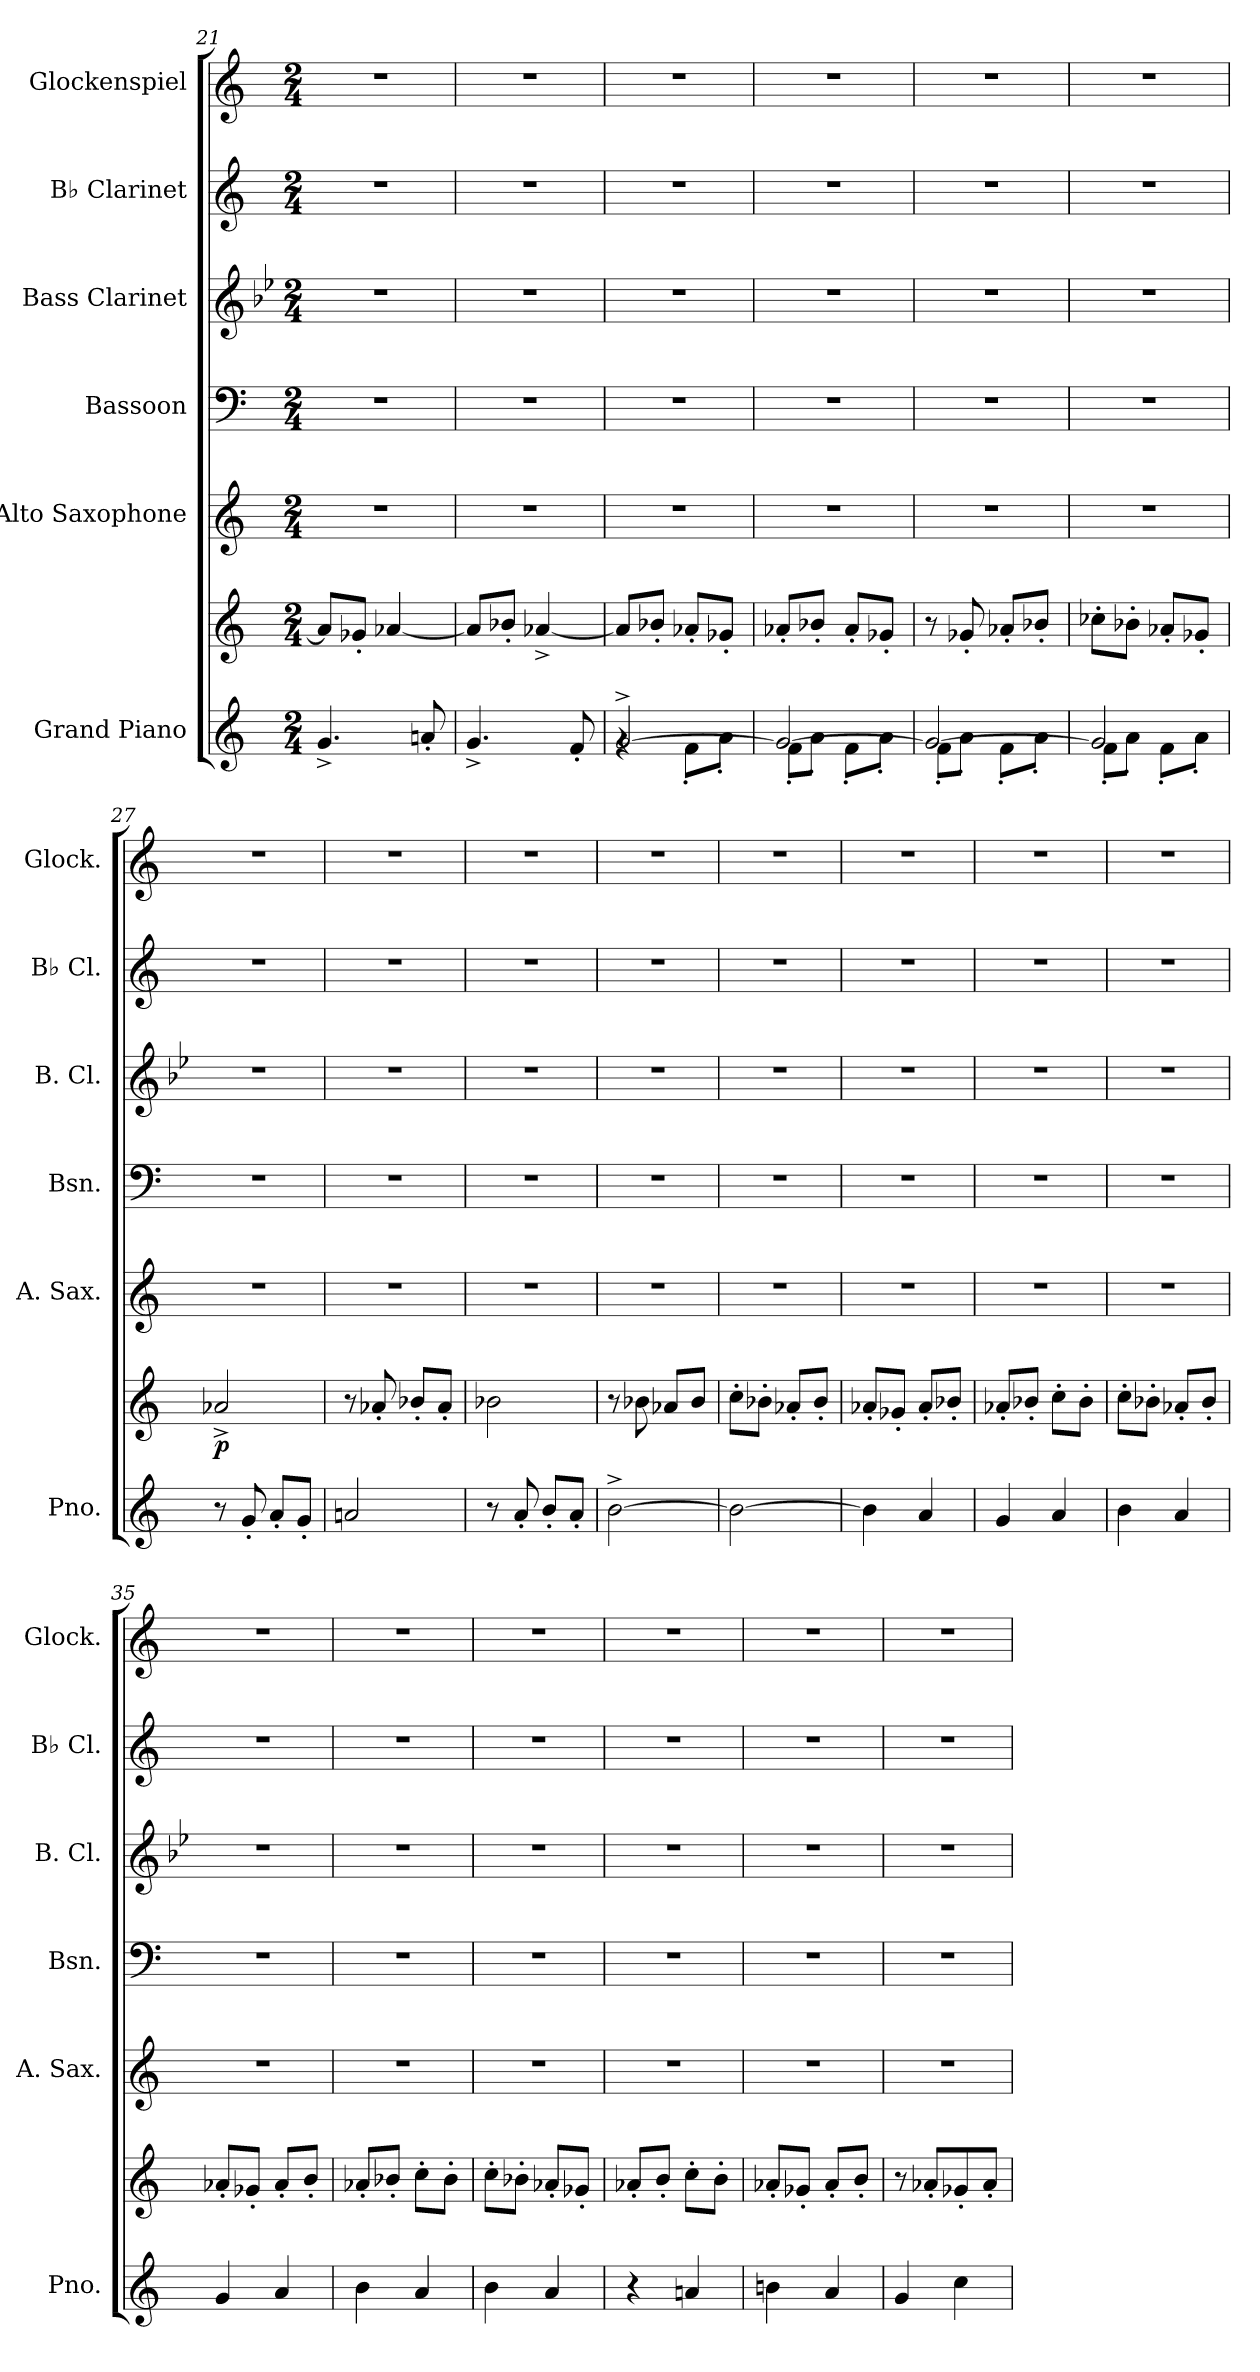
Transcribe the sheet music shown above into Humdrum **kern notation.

**kern	**kern	**dynam	**kern	**kern	**kern	**kern	**kern
*part6	*part6	*part6	*part5	*part4	*part3	*part2	*part1
*staff7	*staff6	*staff6/7	*staff5	*staff4	*staff3	*staff2	*staff1
*I"Grand Piano	*	*	*I"Alto Saxophone	*I"Bassoon	*I"Bass Clarinet	*I"B♭ Clarinet	*I"Glockenspiel
*I'Pno.	*	*	*I'A. Sax.	*I'Bsn.	*I'B. Cl.	*I'B♭ Cl.	*I'Glock.
*clefG2	*clefG2	*	*clefG2	*clefF4	*clefG2	*clefG2	*clefG2
*	*	*	*ITrd5c9	*	*ITrd8c14	*ITrd1c2	*ITrd-14c-24
*k[]	*k[]	*	*k[b-e-a-]	*k[]	*k[b-e-]	*k[b-e-]	*k[]
*M2/4	*M2/4	*	*M2/4	*M2/4	*M2/4	*M2/4	*M2/4
=21	=21	=21	=21	=21	=21	=21	=21
4.g^/	8a-/L]	.	2r	2r	2r	2r	2r
.	8g-X'/J	.	.	.	.	.	.
.	[4a-X/	.	.	.	.	.	.
8an'/	.	.	.	.	.	.	.
=22	=22	=22	=22	=22	=22	=22	=22
4.g^/	8a-i/L]	.	2r	2r	2r	2r	2r
.	8b-X'/J	.	.	.	.	.	.
.	[4a-^/	.	.	.	.	.	.
8f'/	.	.	.	.	.	.	.
=23	=23	=23	=23	=23	=23	=23	=23
*^	*	*	*	*	*	*	*
[2g^/	4rg	8a-/L]	.	2r	2r	2r	2r	2r
.	.	8b-X'/J	.	.	.	.	.	.
.	8f'\L	8a-X'/L	.	.	.	.	.	.
.	8a'\J	8g-X'/J	.	.	.	.	.	.
=24	=24	=24	=24	=24	=24	=24	=24	=24
2g/_	8f'\L	8a-X'/L	.	2r	2r	2r	2r	2r
.	8a'\J	8b-X'/J	.	.	.	.	.	.
.	8f'\L	8a-'/L	.	.	.	.	.	.
.	8a'\J	8g-X'/J	.	.	.	.	.	.
!!LO:PB:g=z
=25	=25	=25	=25	=25	=25	=25	=25	=25
2g/_	8f'\L	8r	.	2r	2r	2r	2r	2r
.	8a'\J	8g-X'/	.	.	.	.	.	.
.	8f'\L	8a-X'/L	.	.	.	.	.	.
.	8a'\J	8b-X'/J	.	.	.	.	.	.
=26	=26	=26	=26	=26	=26	=26	=26	=26
2g/]	8f'\L	8cc-X'\L	.	2r	2r	2r	2r	2r
.	8a'\J	8b-X'\J	.	.	.	.	.	.
.	8f'\L	8a-X'/L	.	.	.	.	.	.
.	8a'\J	8g-X'/J	.	.	.	.	.	.
=27	=27	=27	=27	=27	=27	=27	=27	=27
!	!	!	!LO:DY:b	!	!	!	!	!
*v	*v	*	*	*	*	*	*	*
8r	2a-X^/	p	2r	2r	2r	2r	2r
8g'/	.	.	.	.	.	.	.
8a'/L	.	.	.	.	.	.	.
8g'/J	.	.	.	.	.	.	.
=28	=28	=28	=28	=28	=28	=28	=28
2an/	8r	.	2r	2r	2r	2r	2r
.	8a-X'/	.	.	.	.	.	.
.	8b-X'/L	.	.	.	.	.	.
.	8a-'/J	.	.	.	.	.	.
=29	=29	=29	=29	=29	=29	=29	=29
8r	2b-X\	.	2r	2r	2r	2r	2r
8a'/	.	.	.	.	.	.	.
8b'/L	.	.	.	.	.	.	.
8a'/J	.	.	.	.	.	.	.
=30	=30	=30	=30	=30	=30	=30	=30
[2b^\	8r	.	2r	2r	2r	2r	2r
.	8b-X\	.	.	.	.	.	.
.	8a-X/L	.	.	.	.	.	.
.	8b-/J	.	.	.	.	.	.
=31	=31	=31	=31	=31	=31	=31	=31
2b\_	8cc'\L	.	2r	2r	2r	2r	2r
.	8b-X'\J	.	.	.	.	.	.
.	8a-X'/L	.	.	.	.	.	.
.	8b-'/J	.	.	.	.	.	.
!!LO:PB:g=z
=32	=32	=32	=32	=32	=32	=32	=32
4b\]	8a-X'/L	.	2r	2r	2r	2r	2r
.	8g-X'/J	.	.	.	.	.	.
4a/	8a-'/L	.	.	.	.	.	.
.	8b-X'/J	.	.	.	.	.	.
=33	=33	=33	=33	=33	=33	=33	=33
4g/	8a-X'/L	.	2r	2r	2r	2r	2r
.	8b-X'/J	.	.	.	.	.	.
4a/	8cc'\L	.	.	.	.	.	.
.	8b-'\J	.	.	.	.	.	.
=34	=34	=34	=34	=34	=34	=34	=34
4b\	8cc'\L	.	2r	2r	2r	2r	2r
.	8b-X'\J	.	.	.	.	.	.
4a/	8a-X'/L	.	.	.	.	.	.
.	8b-'/J	.	.	.	.	.	.
=35	=35	=35	=35	=35	=35	=35	=35
4g/	8a-X'/L	.	2r	2r	2r	2r	2r
.	8g-X'/J	.	.	.	.	.	.
4a/	8a-'/L	.	.	.	.	.	.
.	8b'/J	.	.	.	.	.	.
=36	=36	=36	=36	=36	=36	=36	=36
4b\	8a-X'/L	.	2r	2r	2r	2r	2r
.	8b-X'/J	.	.	.	.	.	.
4a/	8cc'\L	.	.	.	.	.	.
.	8b-'\J	.	.	.	.	.	.
=37	=37	=37	=37	=37	=37	=37	=37
4b\	8cc'\L	.	2r	2r	2r	2r	2r
.	8b-X'\J	.	.	.	.	.	.
4a/	8a-X'/L	.	.	.	.	.	.
.	8g-X'/J	.	.	.	.	.	.
=38	=38	=38	=38	=38	=38	=38	=38
4r	8a-X'/L	.	2r	2r	2r	2r	2r
.	8b'/J	.	.	.	.	.	.
4an/	8cc'\L	.	.	.	.	.	.
.	8b'\J	.	.	.	.	.	.
=39	=39	=39	=39	=39	=39	=39	=39
4bn\	8a-X'/L	.	2r	2r	2r	2r	2r
.	8g-X'/J	.	.	.	.	.	.
4a/	8a-'/L	.	.	.	.	.	.
.	8b'/J	.	.	.	.	.	.
!!LO:PB:g=z
=40	=40	=40	=40	=40	=40	=40	=40
4g/	8r	.	2r	2r	2r	2r	2r
.	8a-X'/L	.	.	.	.	.	.
4cc\	8g-X'/	.	.	.	.	.	.
.	8a-'/J	.	.	.	.	.	.
=	=	=	=	=	=	=	=
*-	*-	*-	*-	*-	*-	*-	*-
